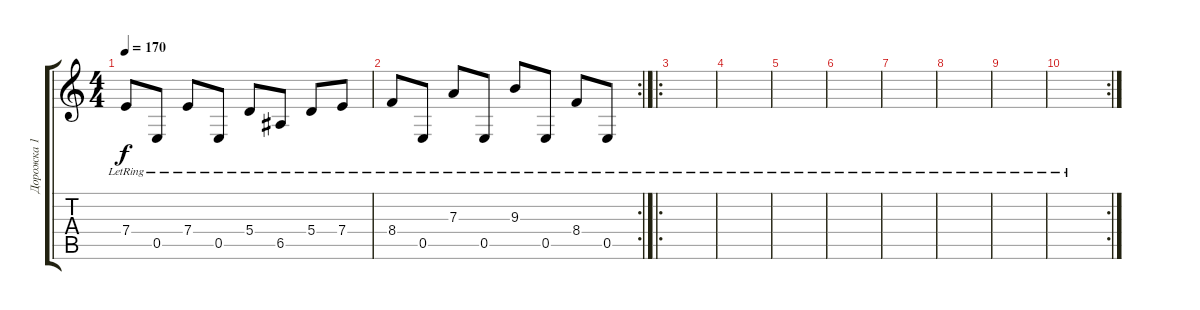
\track ("Дорожка 1" "Дорожка 1") {instrument acousticguitarsteel}
\staff {score tabs}
\tuning (B3 Gb3 D3 A2 E2 B1) {hide}
\ts (4 4)
\tempo 170
\clef g2
\ks c
7.4{lr}.8{dy f} 0.5{lr}.8 7.4{lr}.8 0.5{lr}.8 5.4{lr}.8 6.5{lr}.8 5.4{lr}.8 7.4{lr}.8 |
\rc 2
8.4{lr}.8 0.5{lr}.8 7.3{lr}.8 0.5{lr}.8 9.3{lr}.8 0.5{lr}.8 8.4{lr}.8 0.5{lr}.8 |
\ro
|
|
|
|
|
|
|
\rc 2
